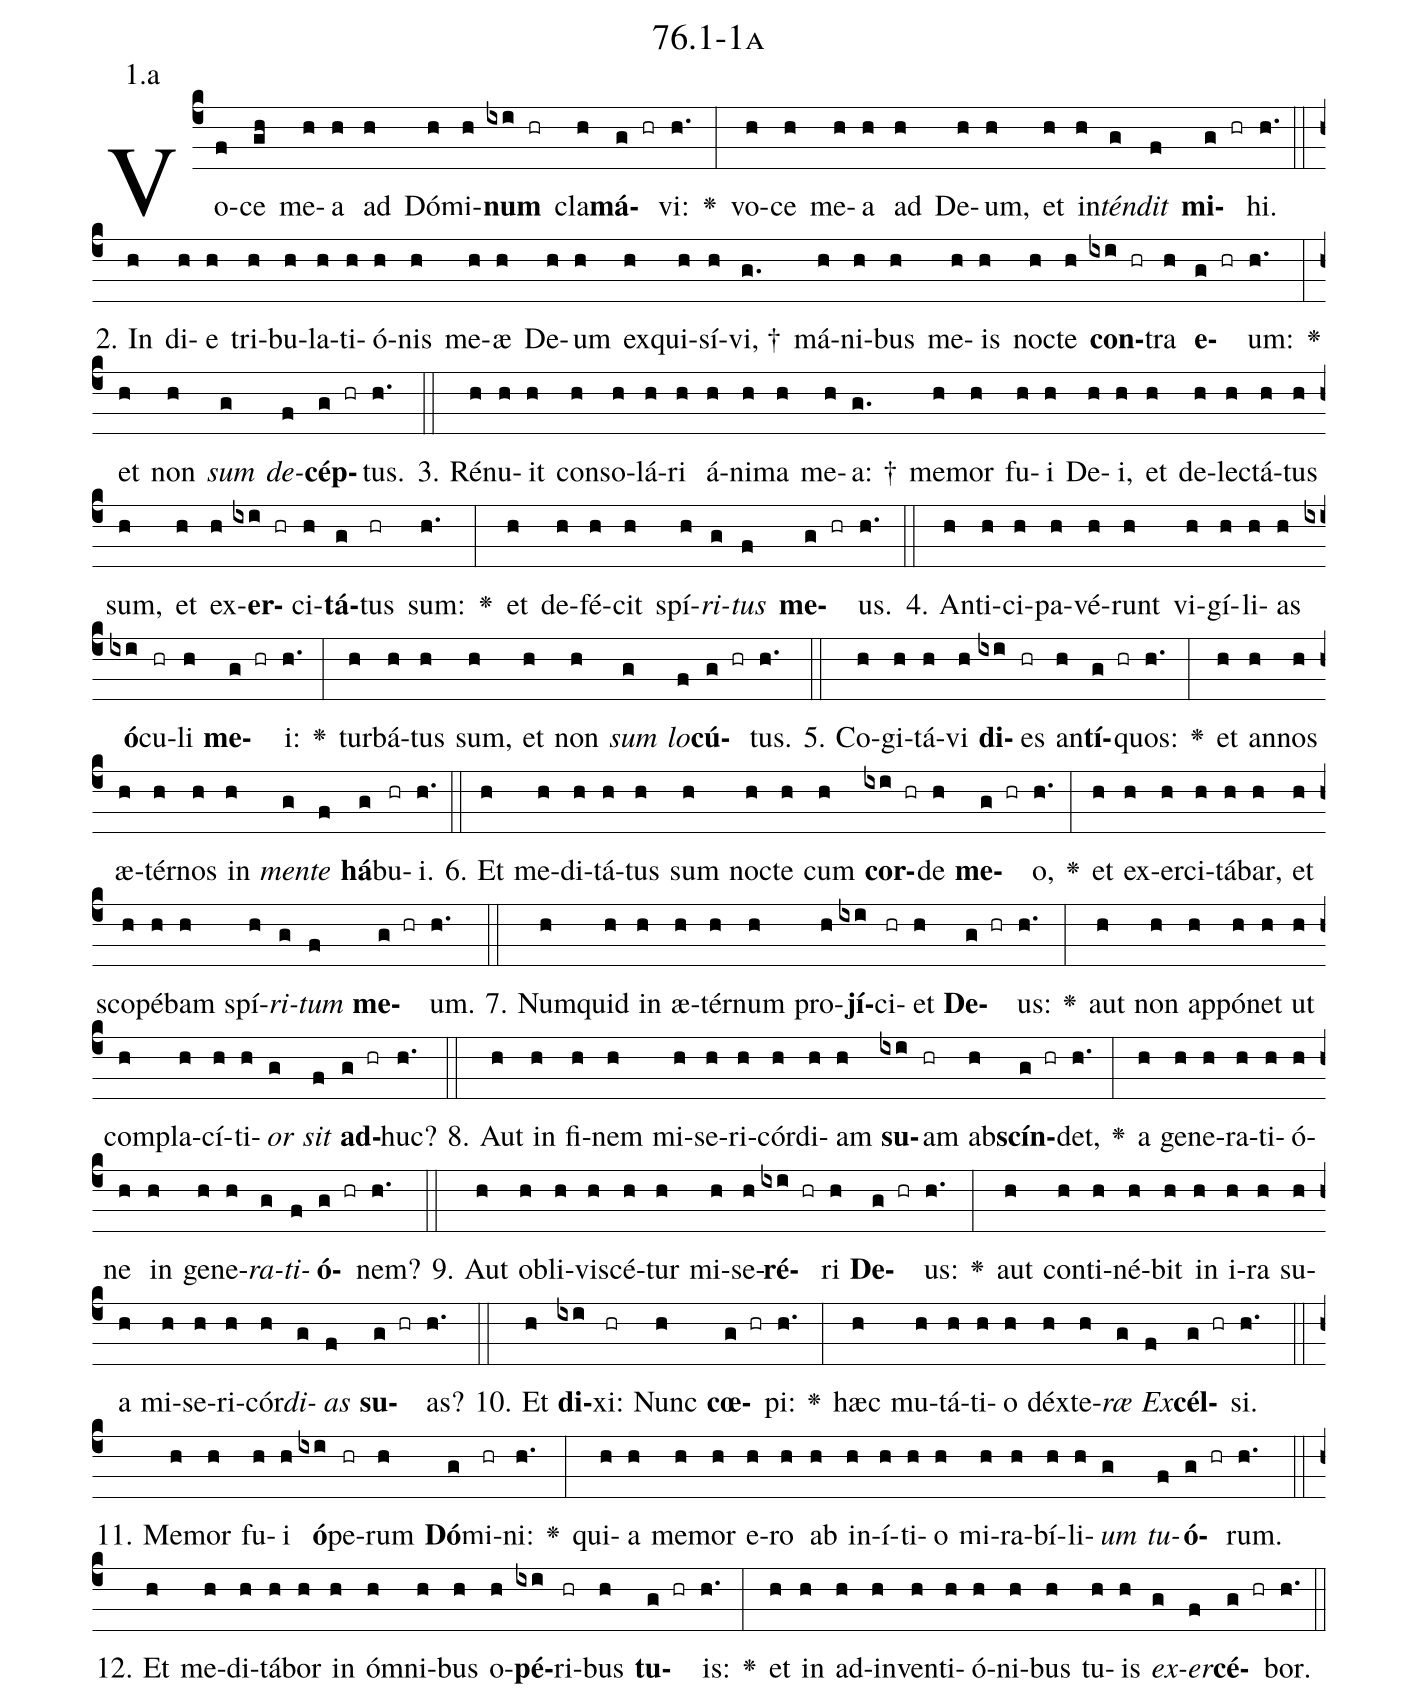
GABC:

name: 76.1-1a;
annotation: 1.a;
%%
(c4)Vo(f)ce(gh) me(h)a(h) ad(h) Dó(h)mi(h)<b>num</b>(ixi hr) cla(h)<b>má</b>(g hr)vi:(h.) <v>\greheightstar</v>(:) vo(h)ce(h) me(h)a(h) ad(h) De(h)um,(h) et(h) in(h)<i>tén</i>(g)<i>dit</i>(f) <b>mi</b>(g hr)hi.(h.) (::)
2. In(h) di(h)e(h) tri(h)bu(h)la(h)ti(h)ó(h)nis(h) me(h)æ(h) De(h)um(h) ex(h)qui(h)sí(h)vi, †(g.) má(h)ni(h)bus(h) me(h)is(h) noc(h)te(h) <b>con</b>(ixi hr)tra(h) <b>e</b>(g hr)um:(h.) <v>\greheightstar</v>(:) et(h) non(h) <i>sum</i>(g) <i>de</i>(f)<b>cép</b>(g hr)tus.(h.) (::)
3. Ré(h)nu(h)it(h) con(h)so(h)lá(h)ri(h) á(h)ni(h)ma(h) me(h)a: †(g.) me(h)mor(h) fu(h)i(h) De(h)i,(h) et(h) de(h)lec(h)tá(h)tus(h) sum,(h) et(h) ex(h)<b>er</b>(ixi hr)ci(h)<b>tá</b>(g)tus(hr) sum:(h.) <v>\greheightstar</v>(:) et(h) de(h)fé(h)cit(h) spí(h)<i>ri</i>(g)<i>tus</i>(f) <b>me</b>(g hr)us.(h.) (::)
4. An(h)ti(h)ci(h)pa(h)vé(h)runt(h) vi(h)gí(h)li(h)as(h) <b>ó</b>(ixi)cu(hr)li(h) <b>me</b>(g hr)i:(h.) <v>\greheightstar</v>(:) tur(h)bá(h)tus(h) sum,(h) et(h) non(h) <i>sum</i>(g) <i>lo</i>(f)<b>cú</b>(g hr)tus.(h.) (::)
5. Co(h)gi(h)tá(h)vi(h) <b>di</b>(ixi)es(hr) an(h)<b>tí</b>(g hr)quos:(h.) <v>\greheightstar</v>(:) et(h) an(h)nos(h) æ(h)tér(h)nos(h) in(h) <i>men</i>(g)<i>te</i>(f) <b>há</b>(g)bu(hr)i.(h.) (::)
6. Et(h) me(h)di(h)tá(h)tus(h) sum(h) noc(h)te(h) cum(h) <b>cor</b>(ixi hr)de(h) <b>me</b>(g hr)o,(h.) <v>\greheightstar</v>(:) et(h) ex(h)er(h)ci(h)tá(h)bar,(h) et(h) sco(h)pé(h)bam(h) spí(h)<i>ri</i>(g)<i>tum</i>(f) <b>me</b>(g hr)um.(h.) (::)
7. Num(h)quid(h) in(h) æ(h)tér(h)num(h) pro(h)<b>jí</b>(ixi)ci(hr)et(h) <b>De</b>(g hr)us:(h.) <v>\greheightstar</v>(:) aut(h) non(h) ap(h)pó(h)net(h) ut(h) com(h)pla(h)cí(h)ti(h)<i>or</i>(g) <i>sit</i>(f) <b>ad</b>(g hr)huc?(h.) (::)
8. Aut(h) in(h) fi(h)nem(h) mi(h)se(h)ri(h)cór(h)di(h)am(h) <b>su</b>(ixi)am(hr) ab(h)<b>scín</b>(g hr)det,(h.) <v>\greheightstar</v>(:) a(h) ge(h)ne(h)ra(h)ti(h)ó(h)ne(h) in(h) ge(h)ne(h)<i>ra</i>(g)<i>ti</i>(f)<b>ó</b>(g hr)nem?(h.) (::)
9. Aut(h) ob(h)li(h)vi(h)scé(h)tur(h) mi(h)se(h)<b>ré</b>(ixi hr)ri(h) <b>De</b>(g hr)us:(h.) <v>\greheightstar</v>(:) aut(h) con(h)ti(h)né(h)bit(h) in(h) i(h)ra(h) su(h)a(h) mi(h)se(h)ri(h)cór(h)<i>di</i>(g)<i>as</i>(f) <b>su</b>(g hr)as?(h.) (::)
10. Et(h) <b>di</b>(ixi)xi:(hr) Nunc(h) <b>cœ</b>(g hr)pi:(h.) <v>\greheightstar</v>(:) hæc(h) mu(h)tá(h)ti(h)o(h) déx(h)te(h)<i>ræ</i>(g) <i>Ex</i>(f)<b>cél</b>(g hr)si.(h.) (::)
11. Me(h)mor(h) fu(h)i(h) <b>ó</b>(ixi)pe(hr)rum(h) <b>Dó</b>(g)mi(hr)ni:(h.) <v>\greheightstar</v>(:) qui(h)a(h) me(h)mor(h) e(h)ro(h) ab(h) in(h)í(h)ti(h)o(h) mi(h)ra(h)bí(h)li(h)<i>um</i>(g) <i>tu</i>(f)<b>ó</b>(g hr)rum.(h.) (::)
12. Et(h) me(h)di(h)tá(h)bor(h) in(h) óm(h)ni(h)bus(h) o(h)<b>pé</b>(ixi)ri(hr)bus(h) <b>tu</b>(g hr)is:(h.) <v>\greheightstar</v>(:) et(h) in(h) ad(h)in(h)ven(h)ti(h)ó(h)ni(h)bus(h) tu(h)is(h) <i>ex</i>(g)<i>er</i>(f)<b>cé</b>(g hr)bor.(h.) (::)
